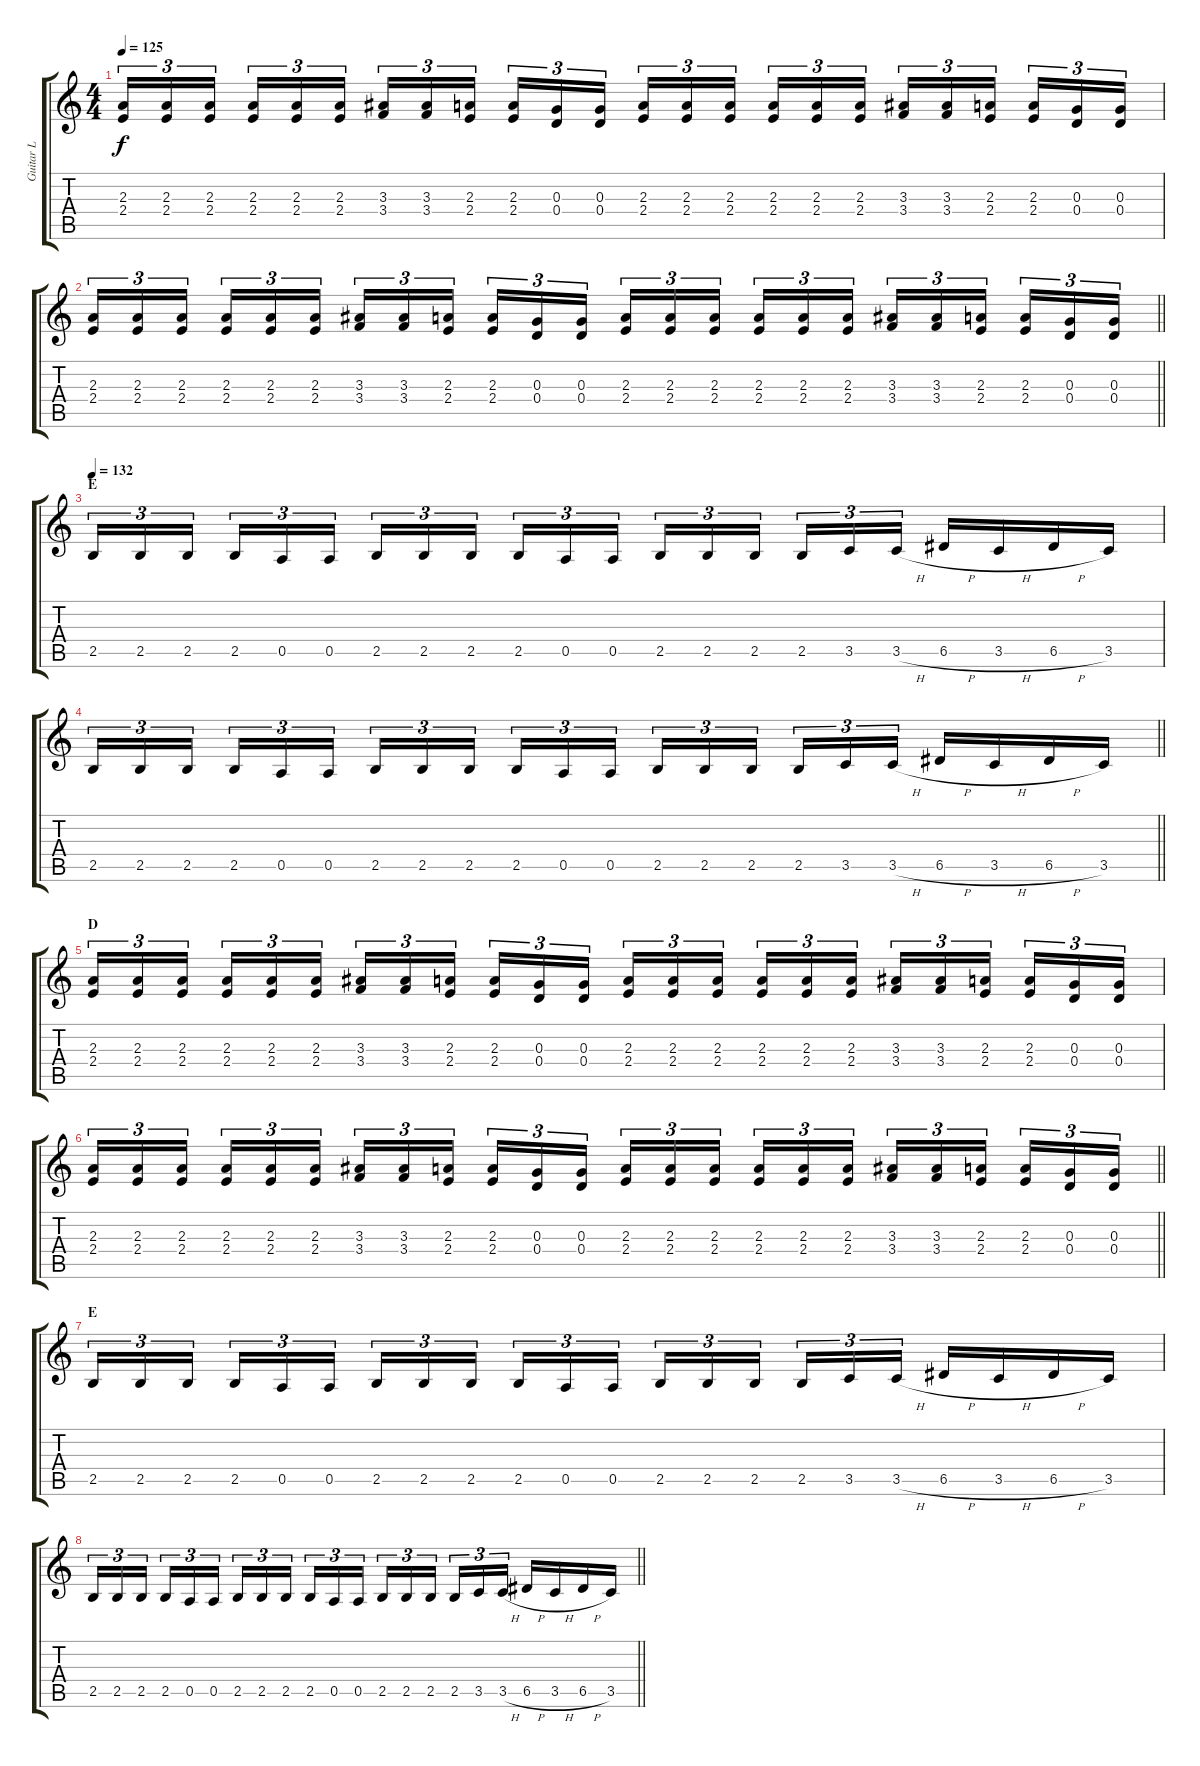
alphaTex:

\track ("Guitar L" "Guitar L") {instrument overdrivenguitar}
\staff {score tabs}
\tuning (E4 B3 G3 D3 A2 E2) {hide}
\ts (4 4)
\tempo 125
\clef g2
\ks c
(2.3 2.4).16{tu (3 2) dy f} (2.3 2.4).16{tu (3 2)} (2.3 2.4).16{tu (3 2) beam splitsecondary} (2.3 2.4).16{tu (3 2)} (2.3 2.4).16{tu (3 2)} (2.3 2.4).16{tu (3 2)} (3.3 3.4).16{tu (3 2)} (3.3 3.4).16{tu (3 2)} (2.3 2.4).16{tu (3 2) beam splitsecondary} (2.3 2.4).16{tu (3 2)} (0.3 0.4).16{tu (3 2)} (0.3 0.4).16{tu (3 2)} (2.3 2.4).16{tu (3 2)} (2.3 2.4).16{tu (3 2)} (2.3 2.4).16{tu (3 2) beam splitsecondary} (2.3 2.4).16{tu (3 2)} (2.3 2.4).16{tu (3 2)} (2.3 2.4).16{tu (3 2)} (3.3 3.4).16{tu (3 2)} (3.3 3.4).16{tu (3 2)} (2.3 2.4).16{tu (3 2) beam splitsecondary} (2.3 2.4).16{tu (3 2)} (0.3 0.4).16{tu (3 2)} (0.3 0.4).16{tu (3 2)} |
\barLineRight lightlight
(2.3 2.4).16{tu (3 2)} (2.3 2.4).16{tu (3 2)} (2.3 2.4).16{tu (3 2) beam splitsecondary} (2.3 2.4).16{tu (3 2)} (2.3 2.4).16{tu (3 2)} (2.3 2.4).16{tu (3 2)} (3.3 3.4).16{tu (3 2)} (3.3 3.4).16{tu (3 2)} (2.3 2.4).16{tu (3 2) beam splitsecondary} (2.3 2.4).16{tu (3 2)} (0.3 0.4).16{tu (3 2)} (0.3 0.4).16{tu (3 2)} (2.3 2.4).16{tu (3 2)} (2.3 2.4).16{tu (3 2)} (2.3 2.4).16{tu (3 2) beam splitsecondary} (2.3 2.4).16{tu (3 2)} (2.3 2.4).16{tu (3 2)} (2.3 2.4).16{tu (3 2)} (3.3 3.4).16{tu (3 2)} (3.3 3.4).16{tu (3 2)} (2.3 2.4).16{tu (3 2) beam splitsecondary} (2.3 2.4).16{tu (3 2)} (0.3 0.4).16{tu (3 2)} (0.3 0.4).16{tu (3 2)} |
\section ("" "E")
\tempo 132
2.5.16{tu (3 2)} 2.5.16{tu (3 2)} 2.5.16{tu (3 2) beam splitsecondary} 2.5.16{tu (3 2)} 0.5.16{tu (3 2)} 0.5.16{tu (3 2)} 2.5.16{tu (3 2)} 2.5.16{tu (3 2)} 2.5.16{tu (3 2) beam splitsecondary} 2.5.16{tu (3 2)} 0.5.16{tu (3 2)} 0.5.16{tu (3 2)} 2.5.16{tu (3 2)} 2.5.16{tu (3 2)} 2.5.16{tu (3 2) beam splitsecondary} 2.5.16{tu (3 2)} 3.5.16{tu (3 2)} 3.5{h}.16{tu (3 2)} 6.5{h}.16 3.5{h}.16 6.5{h}.16 3.5.16 |
\barLineRight lightlight
2.5.16{tu (3 2)} 2.5.16{tu (3 2)} 2.5.16{tu (3 2) beam splitsecondary} 2.5.16{tu (3 2)} 0.5.16{tu (3 2)} 0.5.16{tu (3 2)} 2.5.16{tu (3 2)} 2.5.16{tu (3 2)} 2.5.16{tu (3 2) beam splitsecondary} 2.5.16{tu (3 2)} 0.5.16{tu (3 2)} 0.5.16{tu (3 2)} 2.5.16{tu (3 2)} 2.5.16{tu (3 2)} 2.5.16{tu (3 2) beam splitsecondary} 2.5.16{tu (3 2)} 3.5.16{tu (3 2)} 3.5{h}.16{tu (3 2)} 6.5{h}.16 3.5{h}.16 6.5{h}.16 3.5.16 |
\section ("" "D")
(2.3 2.4).16{tu (3 2)} (2.3 2.4).16{tu (3 2)} (2.3 2.4).16{tu (3 2) beam splitsecondary} (2.3 2.4).16{tu (3 2)} (2.3 2.4).16{tu (3 2)} (2.3 2.4).16{tu (3 2)} (3.3 3.4).16{tu (3 2)} (3.3 3.4).16{tu (3 2)} (2.3 2.4).16{tu (3 2) beam splitsecondary} (2.3 2.4).16{tu (3 2)} (0.3 0.4).16{tu (3 2)} (0.3 0.4).16{tu (3 2)} (2.3 2.4).16{tu (3 2)} (2.3 2.4).16{tu (3 2)} (2.3 2.4).16{tu (3 2) beam splitsecondary} (2.3 2.4).16{tu (3 2)} (2.3 2.4).16{tu (3 2)} (2.3 2.4).16{tu (3 2)} (3.3 3.4).16{tu (3 2)} (3.3 3.4).16{tu (3 2)} (2.3 2.4).16{tu (3 2) beam splitsecondary} (2.3 2.4).16{tu (3 2)} (0.3 0.4).16{tu (3 2)} (0.3 0.4).16{tu (3 2)} |
\barLineRight lightlight
(2.3 2.4).16{tu (3 2)} (2.3 2.4).16{tu (3 2)} (2.3 2.4).16{tu (3 2) beam splitsecondary} (2.3 2.4).16{tu (3 2)} (2.3 2.4).16{tu (3 2)} (2.3 2.4).16{tu (3 2)} (3.3 3.4).16{tu (3 2)} (3.3 3.4).16{tu (3 2)} (2.3 2.4).16{tu (3 2) beam splitsecondary} (2.3 2.4).16{tu (3 2)} (0.3 0.4).16{tu (3 2)} (0.3 0.4).16{tu (3 2)} (2.3 2.4).16{tu (3 2)} (2.3 2.4).16{tu (3 2)} (2.3 2.4).16{tu (3 2) beam splitsecondary} (2.3 2.4).16{tu (3 2)} (2.3 2.4).16{tu (3 2)} (2.3 2.4).16{tu (3 2)} (3.3 3.4).16{tu (3 2)} (3.3 3.4).16{tu (3 2)} (2.3 2.4).16{tu (3 2) beam splitsecondary} (2.3 2.4).16{tu (3 2)} (0.3 0.4).16{tu (3 2)} (0.3 0.4).16{tu (3 2)} |
\section ("" "E")
2.5.16{tu (3 2)} 2.5.16{tu (3 2)} 2.5.16{tu (3 2) beam splitsecondary} 2.5.16{tu (3 2)} 0.5.16{tu (3 2)} 0.5.16{tu (3 2)} 2.5.16{tu (3 2)} 2.5.16{tu (3 2)} 2.5.16{tu (3 2) beam splitsecondary} 2.5.16{tu (3 2)} 0.5.16{tu (3 2)} 0.5.16{tu (3 2)} 2.5.16{tu (3 2)} 2.5.16{tu (3 2)} 2.5.16{tu (3 2) beam splitsecondary} 2.5.16{tu (3 2)} 3.5.16{tu (3 2)} 3.5{h}.16{tu (3 2)} 6.5{h}.16 3.5{h}.16 6.5{h}.16 3.5.16 |
\barLineRight lightlight
2.5.16{tu (3 2)} 2.5.16{tu (3 2)} 2.5.16{tu (3 2) beam splitsecondary} 2.5.16{tu (3 2)} 0.5.16{tu (3 2)} 0.5.16{tu (3 2)} 2.5.16{tu (3 2)} 2.5.16{tu (3 2)} 2.5.16{tu (3 2) beam splitsecondary} 2.5.16{tu (3 2)} 0.5.16{tu (3 2)} 0.5.16{tu (3 2)} 2.5.16{tu (3 2)} 2.5.16{tu (3 2)} 2.5.16{tu (3 2) beam splitsecondary} 2.5.16{tu (3 2)} 3.5.16{tu (3 2)} 3.5{h}.16{tu (3 2)} 6.5{h}.16 3.5{h}.16 6.5{h}.16 3.5.16
